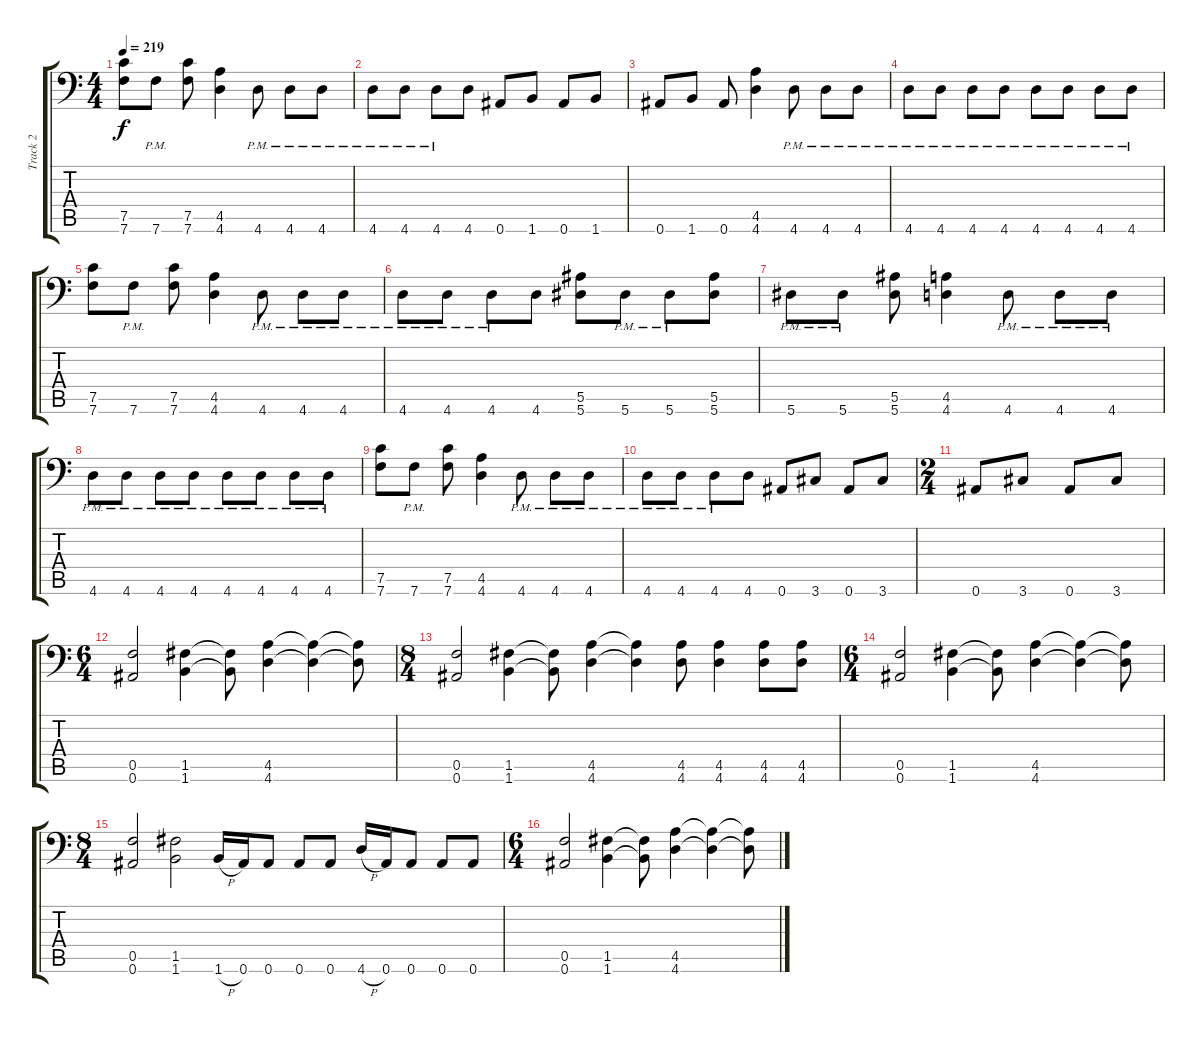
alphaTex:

\track ("Track 2" "Track 2") {instrument distortionguitar}
\staff {score tabs}
\tuning (C4 G3 Eb3 Bb2 F2 Bb1) {hide}
\ts (4 4)
\tempo 219
\clef f4
\ks c
(7.5 7.6).8{dy f} 7.6{pm}.8 (7.5 7.6).8 (4.5 4.6).4 4.6{pm}.8 4.6{pm}.8 4.6{pm}.8 |
4.6{pm}.8 4.6{pm}.8 4.6{pm}.8 4.6.8 0.6.8 1.6.8 0.6.8 1.6.8 |
0.6.8 1.6.8 0.6.8 (4.5 4.6).4 4.6{pm}.8 4.6{pm}.8 4.6{pm}.8 |
4.6{pm}.8 4.6{pm}.8 4.6{pm}.8 4.6{pm}.8 4.6{pm}.8 4.6{pm}.8 4.6{pm}.8 4.6{pm}.8 |
(7.5 7.6).8 7.6{pm}.8 (7.5 7.6).8 (4.5 4.6).4 4.6{pm}.8 4.6{pm}.8 4.6{pm}.8 |
4.6{pm}.8 4.6{pm}.8 4.6{pm}.8 4.6.8 (5.5 5.6).8 5.6{pm}.8 5.6{pm}.8 (5.5 5.6).8 |
5.6{pm}.8 5.6{pm}.8 (5.5 5.6).8 (4.5 4.6).4 4.6{pm}.8 4.6{pm}.8 4.6{pm}.8 |
4.6{pm}.8 4.6{pm}.8 4.6{pm}.8 4.6{pm}.8 4.6{pm}.8 4.6{pm}.8 4.6{pm}.8 4.6{pm}.8 |
(7.5 7.6).8 7.6{pm}.8 (7.5 7.6).8 (4.5 4.6).4 4.6{pm}.8 4.6{pm}.8 4.6{pm}.8 |
4.6{pm}.8 4.6{pm}.8 4.6{pm}.8 4.6.8 0.6.8 3.6.8 0.6.8 3.6.8 |
\ts (2 4)
0.6.8 3.6.8 0.6.8 3.6.8 |
\ts (6 4)
(0.5 0.6).2 (1.5 1.6).4 (1.5{t} 1.6{t}).8 (4.5 4.6).4 (4.5{t} 4.6{t}).4 (4.5{t} 4.6{t}).8 |
\ts (8 4)
(0.5 0.6).2 (1.5 1.6).4 (1.5{t} 1.6{t}).8 (4.5 4.6).4 (4.5{t} 4.6{t}).4 (4.5 4.6).8 (4.5 4.6).4 (4.5 4.6).8 (4.5 4.6).8 |
\ts (6 4)
(0.5 0.6).2 (1.5 1.6).4 (1.5{t} 1.6{t}).8 (4.5 4.6).4 (4.5{t} 4.6{t}).4 (4.5{t} 4.6{t}).8 |
\ts (8 4)
(0.5 0.6).2 (1.5 1.6).2 1.6{h}.16 0.6.16 0.6.8 0.6.8 0.6.8 4.6{h}.16 0.6.16 0.6.8 0.6.8 0.6.8 |
\ts (6 4)
(0.5 0.6).2 (1.5 1.6).4 (1.5{t} 1.6{t}).8 (4.5 4.6).4 (4.5{t} 4.6{t}).4 (4.5{t} 4.6{t}).8
